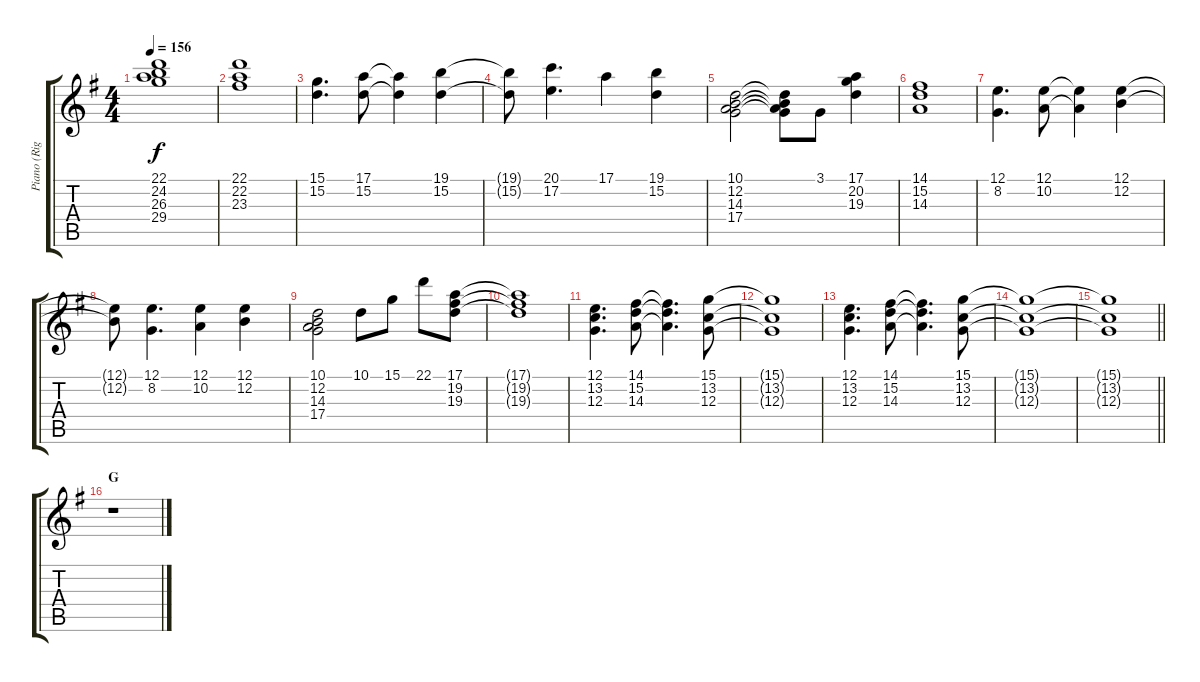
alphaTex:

\track ("Piano (Right Hand)" "Piano (Rig") {instrument acousticgrandpiano}
\staff {score tabs}
\tuning (E4 B3 G3 D3 A2 E2) {hide}
\ts (4 4)
\tempo 156
\clef g2
\ks g
(22.1 24.2 26.3 29.4).1{dy f} |
(22.1 22.2 23.3).1 |
(15.1 15.2).4{d} (17.1 15.2).8 (17.1{t} 15.2{t}).4 (19.1 15.2).4 |
(19.1{t} 15.2{t}).8 (20.1 17.2).4{d} 17.1.4 (19.1 15.2).4 |
(10.1 12.2 14.3 17.4).2 (10.1{t} 12.2{t} 14.3{t} 17.4{t}).8 3.1.8 (17.1 20.2 19.3).4 |
(14.1 15.2 14.3).1 |
(12.1 8.2).4{d} (12.1 10.2).8 (12.1{t} 10.2{t}).4 (12.1 12.2).4 |
(12.1{t} 12.2{t}).8 (12.1 8.2).4{d} (12.1 10.2).4 (12.1 12.2).4 |
(10.1 12.2 14.3 17.4).2 10.1.8 15.1.8 22.1.8 (17.1 19.2 19.3).8 |
(17.1{t} 19.2{t} 19.3{t}).1 |
(12.1 13.2 12.3).4{d} (14.1 15.2 14.3).8 (14.1{t} 15.2{t} 14.3{t}).4{d} (15.1 13.2 12.3).8 |
(15.1{t} 13.2{t} 12.3{t}).1 |
(12.1 13.2 12.3).4{d} (14.1 15.2 14.3).8 (14.1{t} 15.2{t} 14.3{t}).4{d} (15.1 13.2 12.3).8 |
(15.1{t} 13.2{t} 12.3{t}).1 |
\barLineRight lightlight
(15.1{t} 13.2{t} 12.3{t}).1 |
\section ("" "G")
r.1
